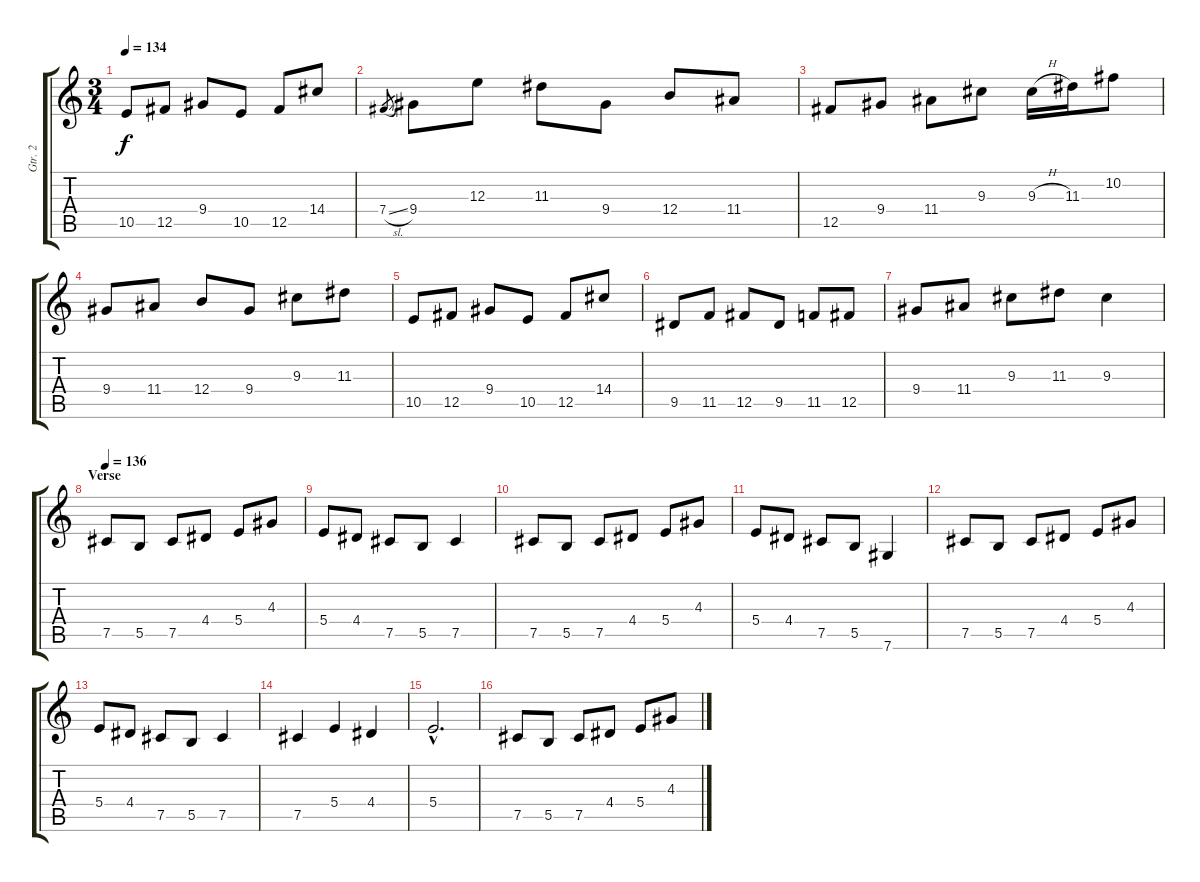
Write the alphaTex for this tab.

\track ("Gtr. 2" "Gtr. 2") {instrument distortionguitar}
\staff {score tabs}
\tuning (Db4 Ab3 E3 B2 Gb2 Db2) {hide}
\ts (3 4)
\tempo 134
\clef g2
\ks c
10.5.8{dy f} 12.5.8 9.4.8 10.5.8 12.5.8 14.4.8 |
7.4{sl}.8{gr} 9.4.8 12.3.8 11.3.8 9.4.8 12.4.8 11.4.8 |
12.5.8 9.4.8 11.4.8 9.3.8 9.3{h}.16 11.3.16 10.2.8 |
9.4.8 11.4.8 12.4.8 9.4.8 9.3.8 11.3.8 |
10.5.8 12.5.8 9.4.8 10.5.8 12.5.8 14.4.8 |
9.5.8 11.5.8 12.5.8 9.5.8 11.5.8 12.5.8 |
9.4.8 11.4.8 9.3.8 11.3.8 9.3.4 |
\section ("" "Verse")
\tempo 136
7.5.8 5.5.8 7.5.8 4.4.8 5.4.8 4.3.8 |
5.4.8 4.4.8 7.5.8 5.5.8 7.5.4 |
7.5.8 5.5.8 7.5.8 4.4.8 5.4.8 4.3.8 |
5.4.8 4.4.8 7.5.8 5.5.8 7.6.4 |
7.5.8 5.5.8 7.5.8 4.4.8 5.4.8 4.3.8 |
5.4.8 4.4.8 7.5.8 5.5.8 7.5.4 |
7.5.4 5.4.4 4.4.4 |
5.4{hac}.2{d} |
7.5.8 5.5.8 7.5.8 4.4.8 5.4.8 4.3.8
